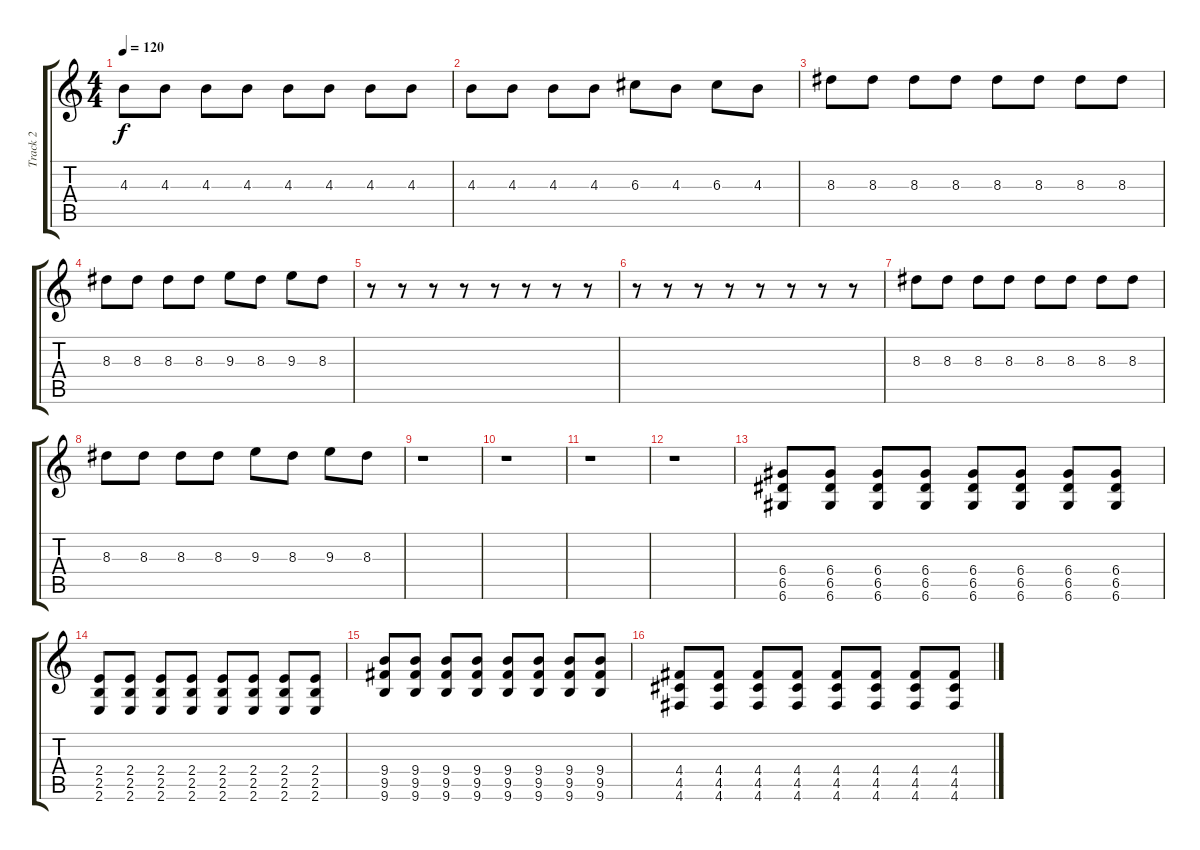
\track ("Track 2" "Track 2") {instrument distortionguitar}
\staff {score tabs}
\tuning (E4 B3 G3 D3 A2 D2) {hide}
\ts (4 4)
\tempo 120
\clef g2
\ks c
4.3.8{dy f} 4.3.8 4.3.8 4.3.8 4.3.8 4.3.8 4.3.8 4.3.8 |
4.3.8 4.3.8 4.3.8 4.3.8 6.3.8 4.3.8 6.3.8 4.3.8 |
8.3.8 8.3.8 8.3.8 8.3.8 8.3.8 8.3.8 8.3.8 8.3.8 |
8.3.8 8.3.8 8.3.8 8.3.8 9.3.8 8.3.8 9.3.8 8.3.8 |
r.8 r.8 r.8 r.8 r.8 r.8 r.8 r.8 |
r.8 r.8 r.8 r.8 r.8 r.8 r.8 r.8 |
8.3.8 8.3.8 8.3.8 8.3.8 8.3.8 8.3.8 8.3.8 8.3.8 |
8.3.8 8.3.8 8.3.8 8.3.8 9.3.8 8.3.8 9.3.8 8.3.8 |
r.1 |
r.1 |
r.1 |
r.1 |
(6.4 6.5 6.6).8 (6.4 6.5 6.6).8 (6.4 6.5 6.6).8 (6.4 6.5 6.6).8 (6.4 6.5 6.6).8 (6.4 6.5 6.6).8 (6.4 6.5 6.6).8 (6.4 6.5 6.6).8 |
(2.4 2.5 2.6).8 (2.4 2.5 2.6).8 (2.4 2.5 2.6).8 (2.4 2.5 2.6).8 (2.4 2.5 2.6).8 (2.4 2.5 2.6).8 (2.4 2.5 2.6).8 (2.4 2.5 2.6).8 |
(9.4 9.5 9.6).8 (9.4 9.5 9.6).8 (9.4 9.5 9.6).8 (9.4 9.5 9.6).8 (9.4 9.5 9.6).8 (9.4 9.5 9.6).8 (9.4 9.5 9.6).8 (9.4 9.5 9.6).8 |
(4.4 4.5 4.6).8 (4.4 4.5 4.6).8 (4.4 4.5 4.6).8 (4.4 4.5 4.6).8 (4.4 4.5 4.6).8 (4.4 4.5 4.6).8 (4.4 4.5 4.6).8 (4.4 4.5 4.6).8
